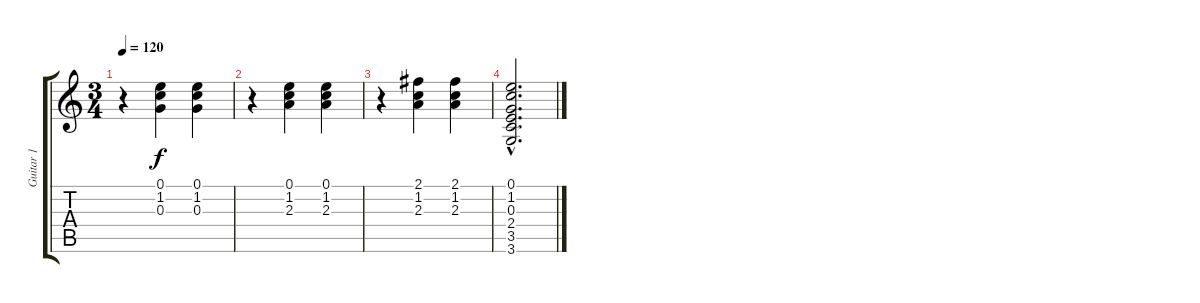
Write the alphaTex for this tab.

\track ("Guitar 1" "Guitar 1") {instrument acousticguitarnylon}
\staff {score tabs}
\tuning (E4 B3 G3 D3 A2 E2) {hide}
\ts (3 4)
\tempo 120
\clef g2
\ks c
r.4{dy f} (0.1 1.2 0.3).4 (0.1 1.2 0.3).4 |
r.4 (0.1 1.2 2.3).4 (0.1 1.2 2.3).4 |
r.4 (2.1 1.2 2.3).4 (2.1 1.2 2.3).4 |
(0.1{hac} 1.2{hac} 0.3{hac} 2.4{hac} 3.5{hac} 3.6{hac}).2{d}
